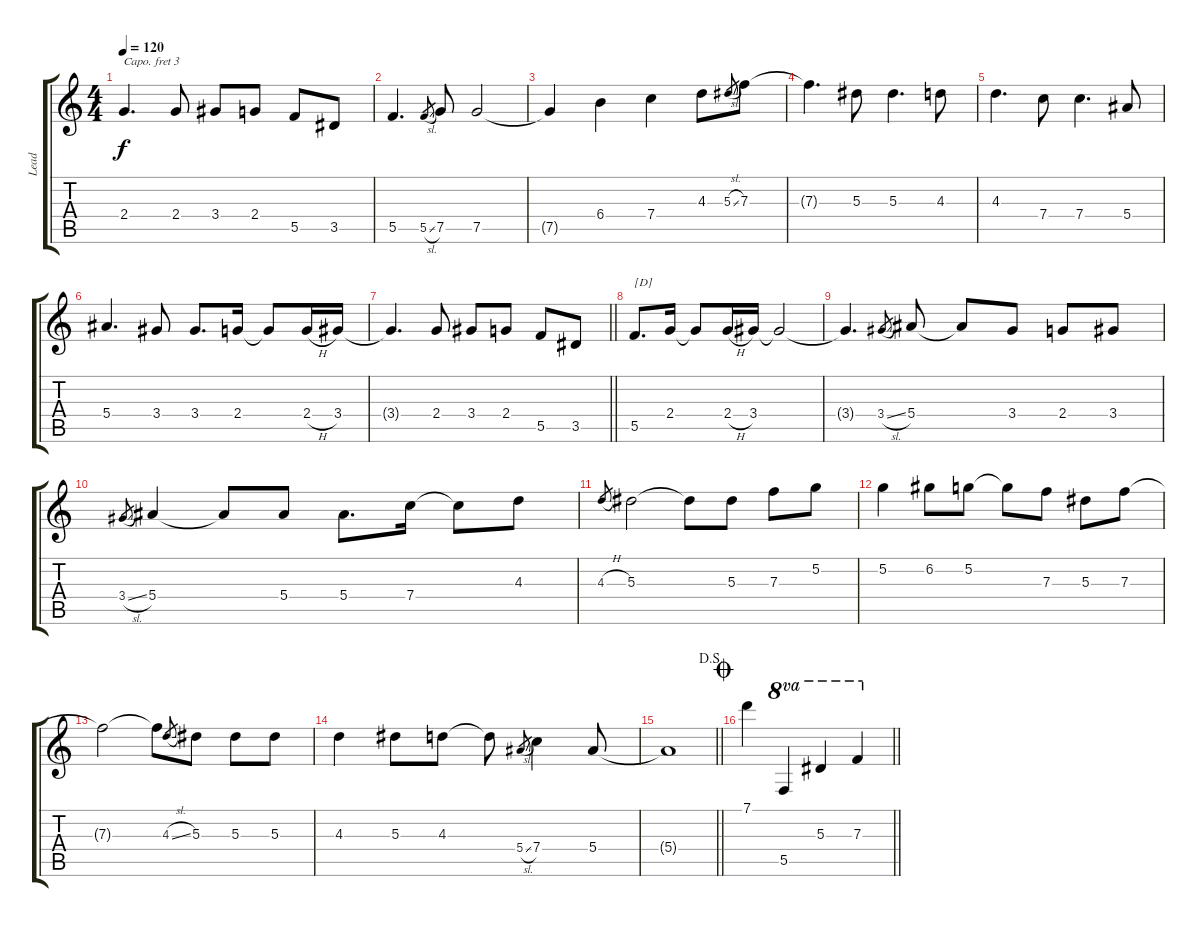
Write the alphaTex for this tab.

\track ("Lead" "Lead") {instrument acousticguitarsteel}
\staff {score tabs}
\capo 3
\tuning (E4 B3 G3 D3 A2 E2) {hide}
\ts (4 4)
\tempo 120
\clef g2
\ks c
2.4{t}.4{d dy f} 2.4.8 3.4.8 2.4.8 5.5.8 3.5.8 |
5.5.4{d} 5.5{sl}.8{gr} 7.5.8 7.5.2 |
7.5{t}.4 6.4.4 7.4.4 4.3.8 5.3{sl}.8{gr} 7.3.8 |
7.3{t}.4{d} 5.3.8 5.3.4{d} 4.3.8 |
4.3.4{d} 7.4.8 7.4.4{d} 5.4.8 |
5.4.4{d} 3.4.8 3.4.8{d} 2.4.16 2.4{t}.8 2.4{h}.16 3.4.16 |
\barLineRight lightlight
3.4{t}.4{d} 2.4.8 3.4.8 2.4.8 5.5.8 3.5.8 |
5.5.8{d txt "[D]"} 2.4.16 2.4{t}.8 2.4{h}.16 3.4.16 3.4{t}.2 |
3.4{t}.4{d} 3.4{sl}.8{gr} 5.4.8 5.4{t}.8 3.4.8 2.4.8 3.4.8 |
3.4{sl}.8{gr} 5.4.4 5.4{t}.8 5.4.8 5.4.8{d} 7.4.16 7.4{t}.8 4.3.8 |
4.3{h}.8{gr} 5.3.2 5.3{t}.8 5.3.8 7.3.8 5.2.8 |
5.2.4 6.2.8 5.2.8 5.2{t}.8 7.3.8 5.3.8 7.3.8 |
7.3{t}.2 7.3{t}.8 4.3{sl}.8{gr} 5.3.8 5.3.8 5.3.8 |
4.3.4 5.3.8 4.3.8 4.3{t}.8 5.4{sl}.8{gr} 7.4.4 5.4.8 |
\jump dalsegno
\barLineRight lightlight
5.4{t}.1 |
\jump coda
\barLineRight lightlight
7.1.4 5.5.4{ot 8va} 5.3.4{ot 8va} 7.3.4{ot 8va}
